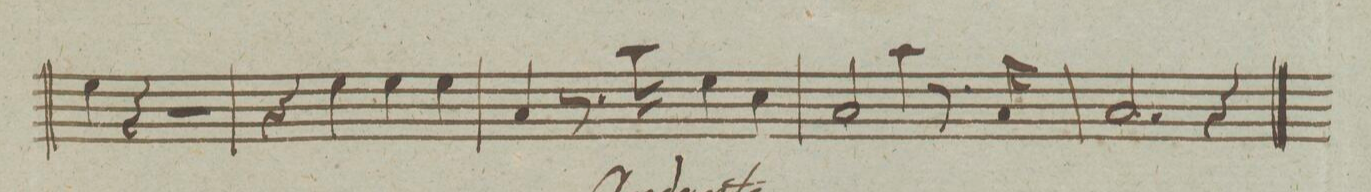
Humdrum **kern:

**kern	**dynam
*I"Fagotto Secondo	*
*clefF4	*
*k[]	*
*met(c)	*
*M4/4	*
4G\	.
4r	.
2r	.
=62	=62
4r	.
4G\	.
4G\	.
4G\	.
=63	=63
4C/	.
8.r	.
16c\	.
4G\	.
4E\	.
=64	=64
2C/	.
4c\	.
8.r	.
16C/	.
=65	=65
2.C/	.
4r	.
==	==
*-	*-
